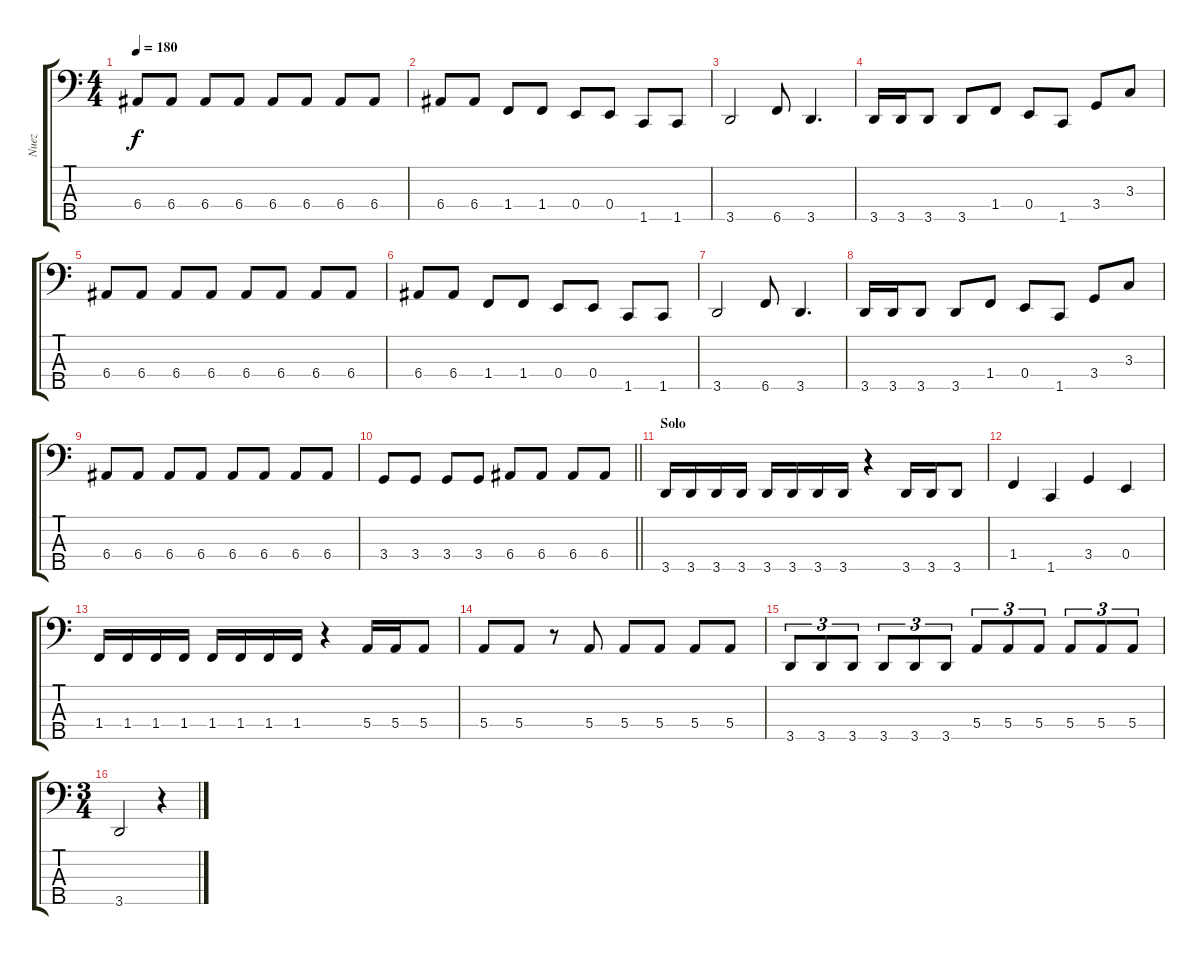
\track ("Nuez" "Nuez") {instrument slapbass2}
\staff {score tabs}
\tuning (G2 D2 A1 E1 B0) {hide}
\ts (4 4)
\tempo 180
\clef f4
\ks c
6.4.8{dy f} 6.4.8 6.4.8 6.4.8 6.4.8 6.4.8 6.4.8 6.4.8 |
6.4.8 6.4.8 1.4.8 1.4.8 0.4.8 0.4.8 1.5.8 1.5.8 |
3.5.2 6.5.8 3.5.4{d} |
3.5.16 3.5.16 3.5.8 3.5.8 1.4.8 0.4.8 1.5.8 3.4.8 3.3.8 |
6.4.8 6.4.8 6.4.8 6.4.8 6.4.8 6.4.8 6.4.8 6.4.8 |
6.4.8 6.4.8 1.4.8 1.4.8 0.4.8 0.4.8 1.5.8 1.5.8 |
3.5.2 6.5.8 3.5.4{d} |
3.5.16 3.5.16 3.5.8 3.5.8 1.4.8 0.4.8 1.5.8 3.4.8 3.3.8 |
6.4.8 6.4.8 6.4.8 6.4.8 6.4.8 6.4.8 6.4.8 6.4.8 |
\barLineRight lightlight
3.4.8 3.4.8 3.4.8 3.4.8 6.4.8 6.4.8 6.4.8 6.4.8 |
\section ("" "Solo")
3.5.16 3.5.16 3.5.16 3.5.16 3.5.16 3.5.16 3.5.16 3.5.16 r.4 3.5.16 3.5.16 3.5.8 |
1.4.4 1.5.4 3.4.4 0.4.4 |
1.4.16 1.4.16 1.4.16 1.4.16 1.4.16 1.4.16 1.4.16 1.4.16 r.4 5.4.16 5.4.16 5.4.8 |
5.4.8 5.4.8 r.8 5.4.8 5.4.8 5.4.8 5.4.8 5.4.8 |
3.5.8{tu (3 2)} 3.5.8{tu (3 2)} 3.5.8{tu (3 2)} 3.5.8{tu (3 2)} 3.5.8{tu (3 2)} 3.5.8{tu (3 2)} 5.4.8{tu (3 2)} 5.4.8{tu (3 2)} 5.4.8{tu (3 2)} 5.4.8{tu (3 2)} 5.4.8{tu (3 2)} 5.4.8{tu (3 2)} |
\ts (3 4)
3.5.2 r.4
